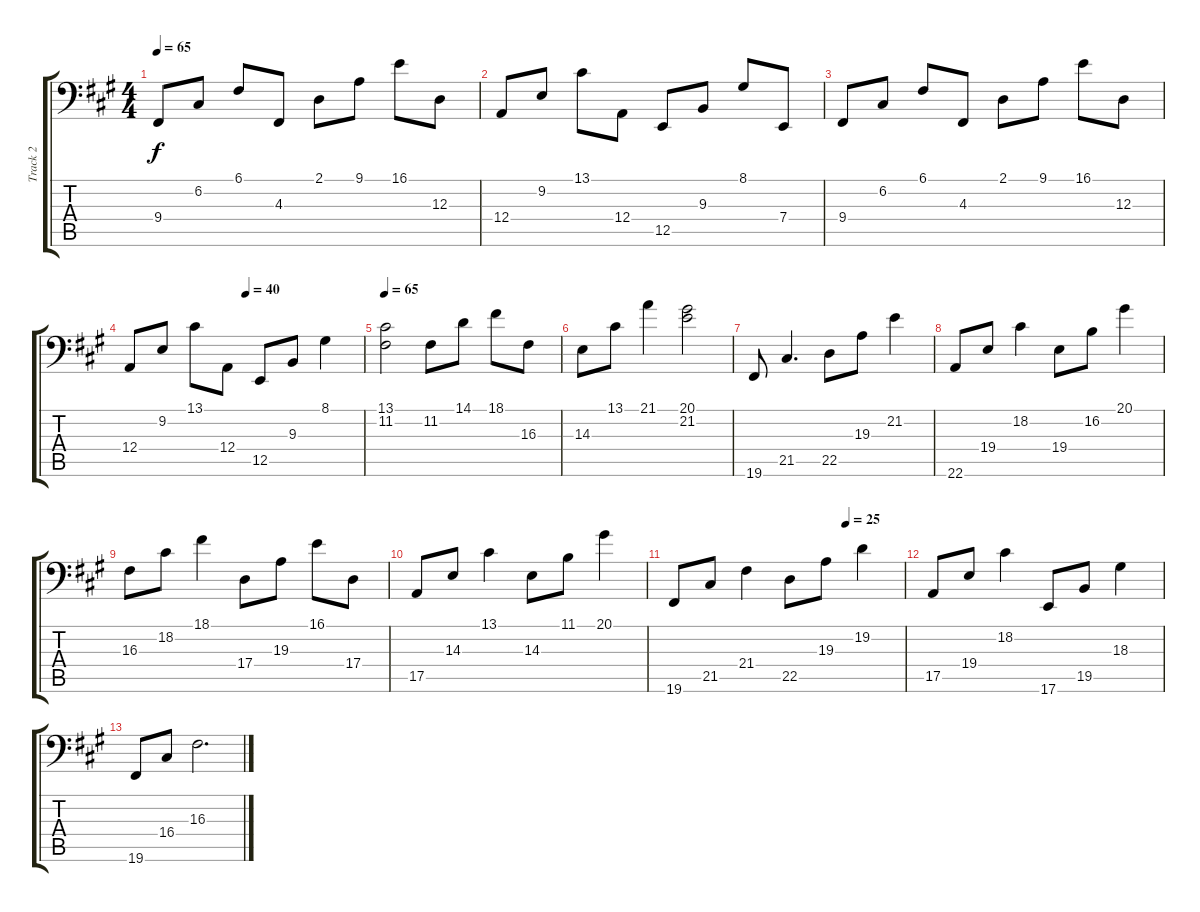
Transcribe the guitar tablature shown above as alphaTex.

\track ("Track 2" "Track 2") {instrument acousticgrandpiano}
\staff {score tabs}
\tuning (C3 G2 D2 A1 E1 B0) {hide}
\ts (4 4)
\tempo 65
\clef f4
\ks a
9.4.8{dy f} 6.2.8 6.1.8 4.3.8 2.1.8 9.1.8 16.1.8 12.3.8 |
12.4.8 9.2.8 13.1.8 12.4.8 12.5.8 9.3.8 8.1.8 7.4.8 |
9.4.8 6.2.8 6.1.8 4.3.8 2.1.8 9.1.8 16.1.8 12.3.8 |
\tempo (40 0.5)
12.4.8 9.2.8 13.1.8 12.4.8 12.5.8 9.3.8 8.1.4 |
\tempo 65
(13.1 11.2).2 11.2.8 14.1.8 18.1.8 16.3.8 |
14.3.8 13.1.8 21.1.4 (20.1 21.2).2 |
19.6.8 21.5.4{d} 22.5.8 19.3.8 21.2.4 |
22.6.8 19.4.8 18.2.4 19.4.8 16.2.8 20.1.4 |
16.3.8 18.2.8 18.1.4 17.4.8 19.3.8 16.1.8 17.4.8 |
17.5.8 14.3.8 13.1.4 14.3.8 11.1.8 20.1.4 |
\tempo (25 0.75)
19.6.8 21.5.8 21.4.4 22.5.8 19.3.8 19.2.4 |
17.5.8 19.4.8 18.2.4 17.6.8 19.5.8 18.3.4 |
19.6.8 16.4.8 16.3.2{d}
